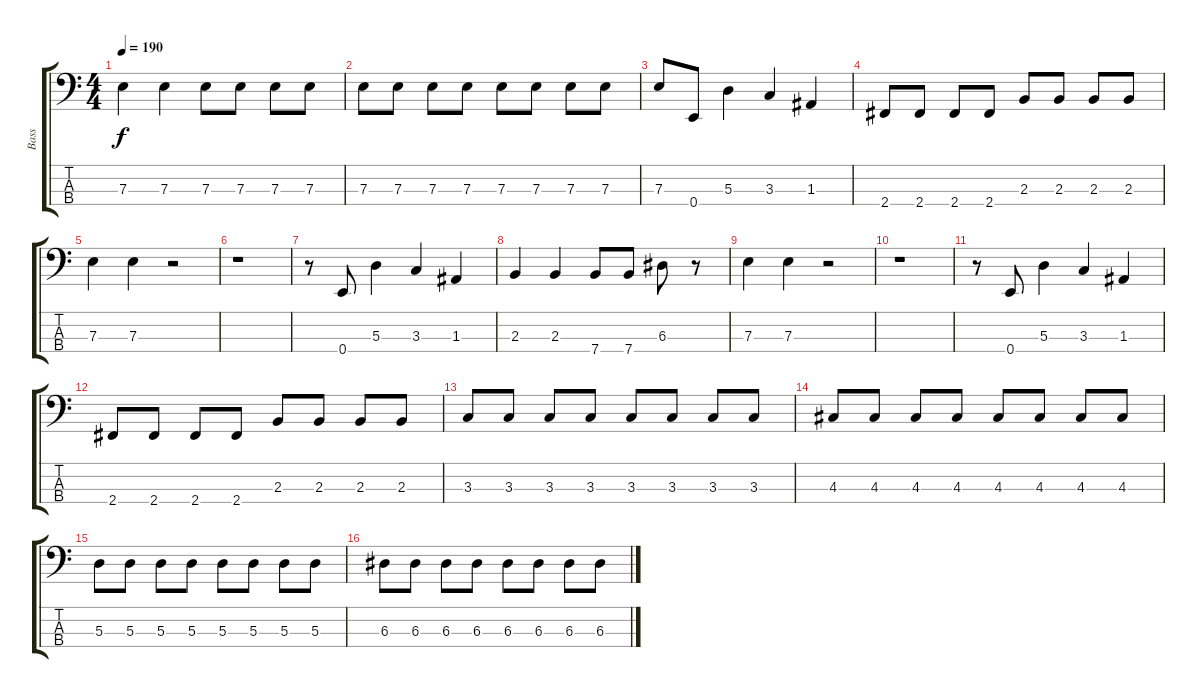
\track ("Bass" "Bass") {instrument electricbasspick}
\staff {score tabs}
\tuning (G2 D2 A1 E1) {hide}
\ts (4 4)
\tempo 190
\clef f4
\ks c
7.3.4{dy f} 7.3.4 7.3.8 7.3.8 7.3.8 7.3.8 |
7.3.8 7.3.8 7.3.8 7.3.8 7.3.8 7.3.8 7.3.8 7.3.8 |
7.3.8 0.4.8 5.3.4 3.3.4 1.3.4 |
2.4.8 2.4.8 2.4.8 2.4.8 2.3.8 2.3.8 2.3.8 2.3.8 |
7.3.4 7.3.4 r.2 |
r.1 |
r.8 0.4.8 5.3.4 3.3.4 1.3.4 |
2.3.4 2.3.4 7.4.8 7.4.8 6.3.8 r.8 |
7.3.4 7.3.4 r.2 |
r.1 |
r.8 0.4.8 5.3.4 3.3.4 1.3.4 |
2.4.8 2.4.8 2.4.8 2.4.8 2.3.8 2.3.8 2.3.8 2.3.8 |
3.3.8 3.3.8 3.3.8 3.3.8 3.3.8 3.3.8 3.3.8 3.3.8 |
4.3.8 4.3.8 4.3.8 4.3.8 4.3.8 4.3.8 4.3.8 4.3.8 |
5.3.8 5.3.8 5.3.8 5.3.8 5.3.8 5.3.8 5.3.8 5.3.8 |
6.3.8 6.3.8 6.3.8 6.3.8 6.3.8 6.3.8 6.3.8 6.3.8
